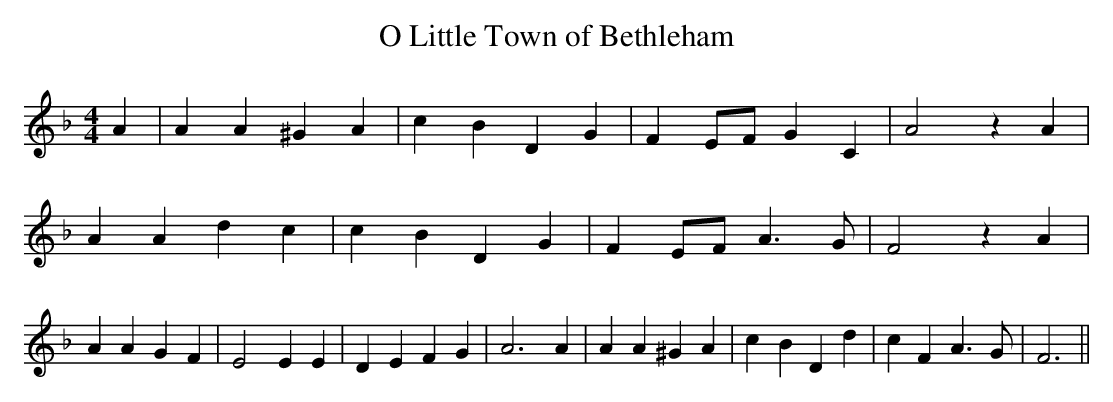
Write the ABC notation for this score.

X:1
T:O Little Town of Bethleham
M:4/4
L:1/4
K:F
 A| A A ^G A| c B D G| FE/2-F/2 G C| A2 z A| A A d c| c B D G| FE/2-F/2 A3/2 G/2|\
 F2 z A| A A G F| E2 E E| D E F G| A3 A| A A ^G A| c B D d| c F A3/2 G/2|\
 F3||
